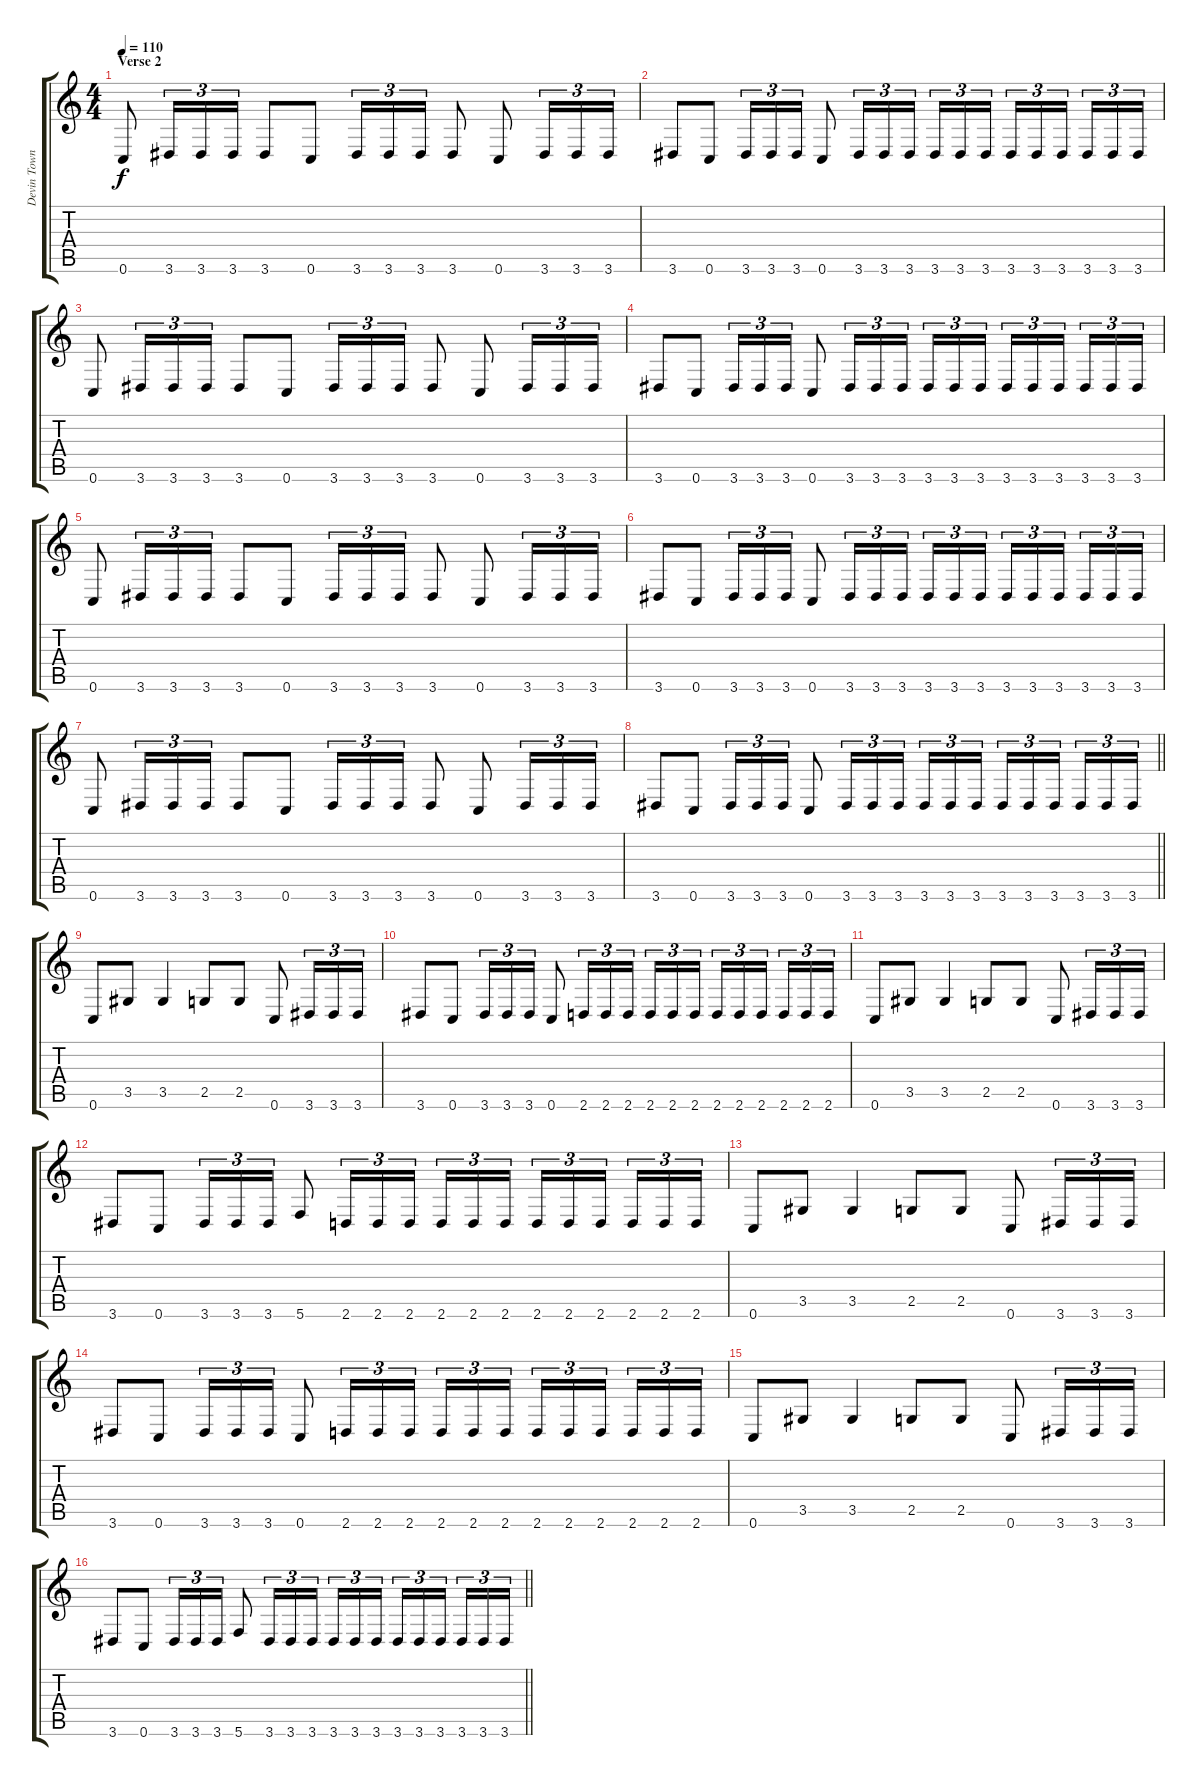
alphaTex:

\track ("Devin Townsend" "Devin Town") {instrument distortionguitar}
\staff {score tabs}
\tuning (C4 G3 Eb3 Bb2 F2 C2) {hide}
\ts (4 4)
\section ("" "Verse 2")
\tempo 110
\clef g2
\ks c
0.6.8{dy f} 3.6.16{tu (3 2)} 3.6.16{tu (3 2)} 3.6.16{tu (3 2)} 3.6.8 0.6.8 3.6.16{tu (3 2)} 3.6.16{tu (3 2)} 3.6.16{tu (3 2)} 3.6.8 0.6.8 3.6.16{tu (3 2)} 3.6.16{tu (3 2)} 3.6.16{tu (3 2)} |
3.6.8 0.6.8 3.6.16{tu (3 2)} 3.6.16{tu (3 2)} 3.6.16{tu (3 2)} 0.6.8 3.6.16{tu (3 2)} 3.6.16{tu (3 2)} 3.6.16{tu (3 2) beam splitsecondary} 3.6.16{tu (3 2)} 3.6.16{tu (3 2)} 3.6.16{tu (3 2)} 3.6.16{tu (3 2)} 3.6.16{tu (3 2)} 3.6.16{tu (3 2) beam splitsecondary} 3.6.16{tu (3 2)} 3.6.16{tu (3 2)} 3.6.16{tu (3 2)} |
0.6.8 3.6.16{tu (3 2)} 3.6.16{tu (3 2)} 3.6.16{tu (3 2)} 3.6.8 0.6.8 3.6.16{tu (3 2)} 3.6.16{tu (3 2)} 3.6.16{tu (3 2)} 3.6.8 0.6.8 3.6.16{tu (3 2)} 3.6.16{tu (3 2)} 3.6.16{tu (3 2)} |
3.6.8 0.6.8 3.6.16{tu (3 2)} 3.6.16{tu (3 2)} 3.6.16{tu (3 2)} 0.6.8 3.6.16{tu (3 2)} 3.6.16{tu (3 2)} 3.6.16{tu (3 2) beam splitsecondary} 3.6.16{tu (3 2)} 3.6.16{tu (3 2)} 3.6.16{tu (3 2)} 3.6.16{tu (3 2)} 3.6.16{tu (3 2)} 3.6.16{tu (3 2) beam splitsecondary} 3.6.16{tu (3 2)} 3.6.16{tu (3 2)} 3.6.16{tu (3 2)} |
0.6.8 3.6.16{tu (3 2)} 3.6.16{tu (3 2)} 3.6.16{tu (3 2)} 3.6.8 0.6.8 3.6.16{tu (3 2)} 3.6.16{tu (3 2)} 3.6.16{tu (3 2)} 3.6.8 0.6.8 3.6.16{tu (3 2)} 3.6.16{tu (3 2)} 3.6.16{tu (3 2)} |
3.6.8 0.6.8 3.6.16{tu (3 2)} 3.6.16{tu (3 2)} 3.6.16{tu (3 2)} 0.6.8 3.6.16{tu (3 2)} 3.6.16{tu (3 2)} 3.6.16{tu (3 2) beam splitsecondary} 3.6.16{tu (3 2)} 3.6.16{tu (3 2)} 3.6.16{tu (3 2)} 3.6.16{tu (3 2)} 3.6.16{tu (3 2)} 3.6.16{tu (3 2) beam splitsecondary} 3.6.16{tu (3 2)} 3.6.16{tu (3 2)} 3.6.16{tu (3 2)} |
0.6.8 3.6.16{tu (3 2)} 3.6.16{tu (3 2)} 3.6.16{tu (3 2)} 3.6.8 0.6.8 3.6.16{tu (3 2)} 3.6.16{tu (3 2)} 3.6.16{tu (3 2)} 3.6.8 0.6.8 3.6.16{tu (3 2)} 3.6.16{tu (3 2)} 3.6.16{tu (3 2)} |
\barLineRight lightlight
3.6.8 0.6.8 3.6.16{tu (3 2)} 3.6.16{tu (3 2)} 3.6.16{tu (3 2)} 0.6.8 3.6.16{tu (3 2)} 3.6.16{tu (3 2)} 3.6.16{tu (3 2) beam splitsecondary} 3.6.16{tu (3 2)} 3.6.16{tu (3 2)} 3.6.16{tu (3 2)} 3.6.16{tu (3 2)} 3.6.16{tu (3 2)} 3.6.16{tu (3 2) beam splitsecondary} 3.6.16{tu (3 2)} 3.6.16{tu (3 2)} 3.6.16{tu (3 2)} |
0.6.8 3.5.8 3.5.4 2.5.8 2.5.8 0.6.8 3.6.16{tu (3 2)} 3.6.16{tu (3 2)} 3.6.16{tu (3 2)} |
3.6.8 0.6.8 3.6.16{tu (3 2)} 3.6.16{tu (3 2)} 3.6.16{tu (3 2)} 0.6.8 2.6.16{tu (3 2)} 2.6.16{tu (3 2)} 2.6.16{tu (3 2) beam splitsecondary} 2.6.16{tu (3 2)} 2.6.16{tu (3 2)} 2.6.16{tu (3 2)} 2.6.16{tu (3 2)} 2.6.16{tu (3 2)} 2.6.16{tu (3 2) beam splitsecondary} 2.6.16{tu (3 2)} 2.6.16{tu (3 2)} 2.6.16{tu (3 2)} |
0.6.8 3.5.8 3.5.4 2.5.8 2.5.8 0.6.8 3.6.16{tu (3 2)} 3.6.16{tu (3 2)} 3.6.16{tu (3 2)} |
3.6.8 0.6.8 3.6.16{tu (3 2)} 3.6.16{tu (3 2)} 3.6.16{tu (3 2)} 5.6.8 2.6.16{tu (3 2)} 2.6.16{tu (3 2)} 2.6.16{tu (3 2) beam splitsecondary} 2.6.16{tu (3 2)} 2.6.16{tu (3 2)} 2.6.16{tu (3 2)} 2.6.16{tu (3 2)} 2.6.16{tu (3 2)} 2.6.16{tu (3 2) beam splitsecondary} 2.6.16{tu (3 2)} 2.6.16{tu (3 2)} 2.6.16{tu (3 2)} |
0.6.8 3.5.8 3.5.4 2.5.8 2.5.8 0.6.8 3.6.16{tu (3 2)} 3.6.16{tu (3 2)} 3.6.16{tu (3 2)} |
3.6.8 0.6.8 3.6.16{tu (3 2)} 3.6.16{tu (3 2)} 3.6.16{tu (3 2)} 0.6.8 2.6.16{tu (3 2)} 2.6.16{tu (3 2)} 2.6.16{tu (3 2) beam splitsecondary} 2.6.16{tu (3 2)} 2.6.16{tu (3 2)} 2.6.16{tu (3 2)} 2.6.16{tu (3 2)} 2.6.16{tu (3 2)} 2.6.16{tu (3 2) beam splitsecondary} 2.6.16{tu (3 2)} 2.6.16{tu (3 2)} 2.6.16{tu (3 2)} |
0.6.8 3.5.8 3.5.4 2.5.8 2.5.8 0.6.8 3.6.16{tu (3 2)} 3.6.16{tu (3 2)} 3.6.16{tu (3 2)} |
\barLineRight lightlight
3.6.8 0.6.8 3.6.16{tu (3 2)} 3.6.16{tu (3 2)} 3.6.16{tu (3 2)} 5.6.8 3.6.16{tu (3 2)} 3.6.16{tu (3 2)} 3.6.16{tu (3 2) beam splitsecondary} 3.6.16{tu (3 2)} 3.6.16{tu (3 2)} 3.6.16{tu (3 2)} 3.6.16{tu (3 2)} 3.6.16{tu (3 2)} 3.6.16{tu (3 2) beam splitsecondary} 3.6.16{tu (3 2)} 3.6.16{tu (3 2)} 3.6.16{tu (3 2)}
